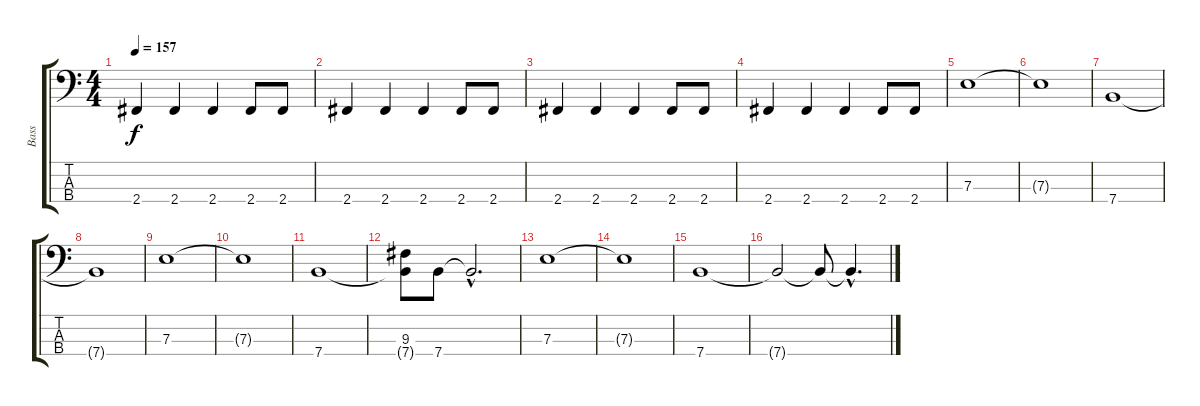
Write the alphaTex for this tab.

\track ("Bass" "Bass") {instrument electricbassfinger}
\staff {score tabs}
\tuning (G2 D2 A1 E1) {hide}
\ts (4 4)
\tempo 157
\clef f4
\ks c
2.4.4{dy f instrument electricbassfinger} 2.4.4 2.4.4 2.4.8 2.4.8 |
2.4.4 2.4.4 2.4.4 2.4.8 2.4.8 |
2.4.4 2.4.4 2.4.4 2.4.8 2.4.8 |
2.4.4 2.4.4 2.4.4 2.4.8 2.4.8 |
7.3.1 |
7.3{t}.1 |
7.4.1 |
7.4{t}.1 |
7.3.1 |
7.3{t}.1 |
7.4.1 |
(9.3 7.4{t}).8 7.4.8 7.4{hac t}.2{d} |
7.3.1 |
7.3{t}.1 |
7.4.1 |
7.4{t}.2 7.4{t}.8 7.4{hac t}.4{d}
